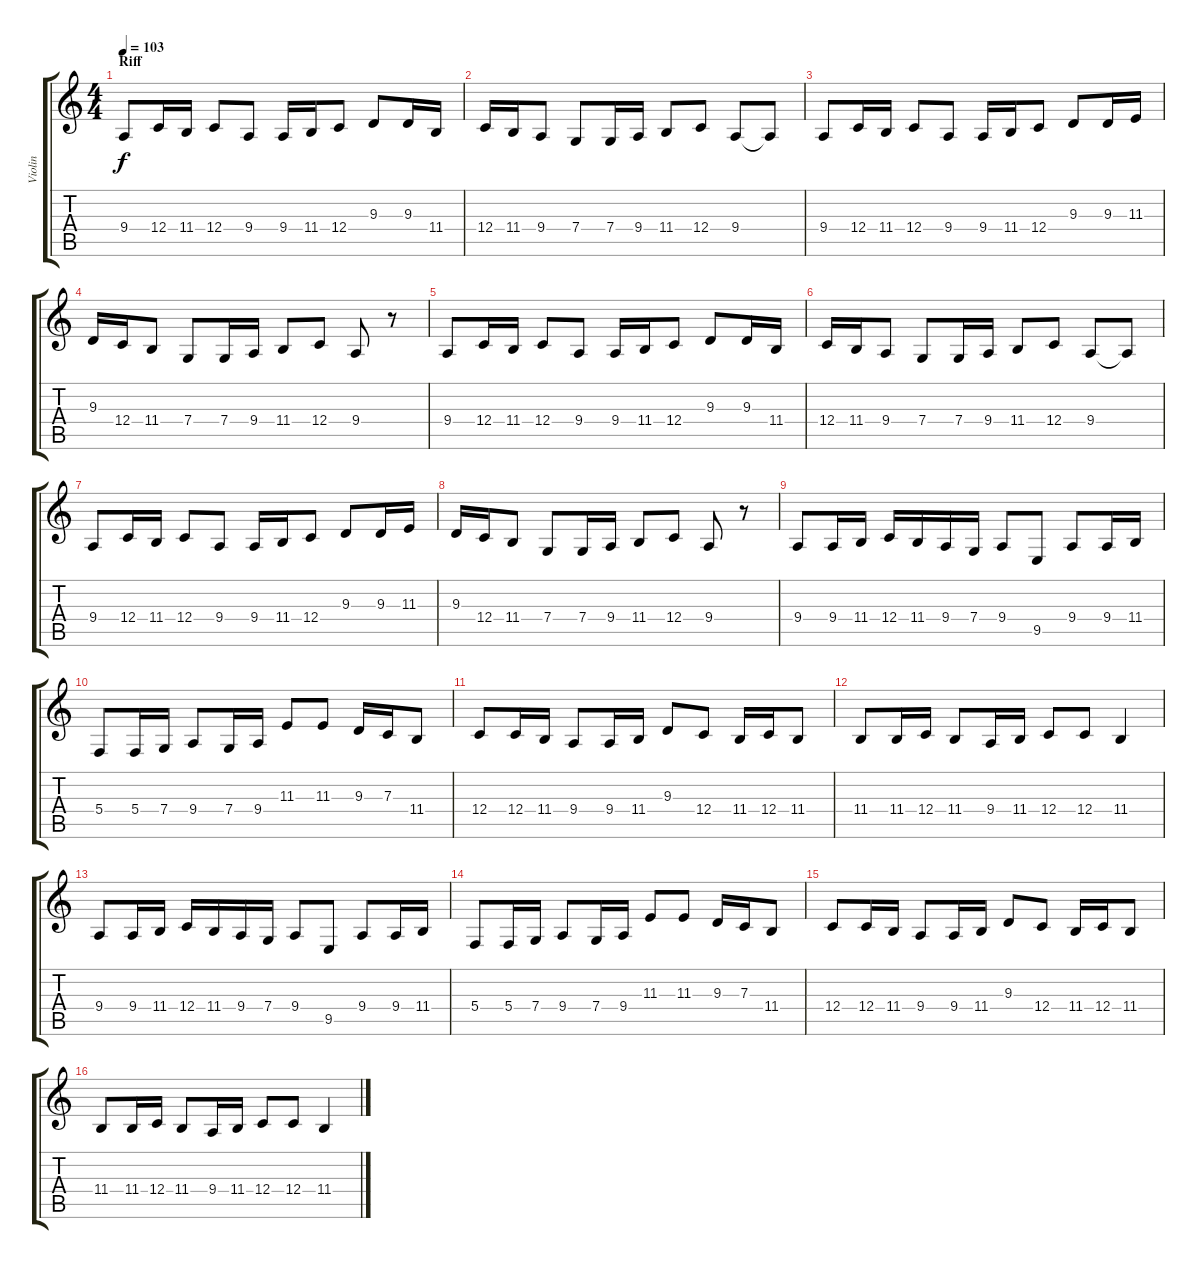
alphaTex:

\track ("Violin" "Violin") {instrument violin}
\staff {score tabs}
\tuning (D4 A3 F3 C3 G2 D2) {hide}
\ts (4 4)
\section ("" "Riff")
\tempo 103
\clef g2
\ks aminor
9.4.8{dy f instrument violin} 12.4.16 11.4.16 12.4.8 9.4.8 9.4.16 11.4.16 12.4.8 9.3.8 9.3.16 11.4.16 |
12.4.16 11.4.16 9.4.8 7.4.8 7.4.16 9.4.16 11.4.8 12.4.8 9.4.8 9.4{t}.8 |
9.4.8 12.4.16 11.4.16 12.4.8 9.4.8 9.4.16 11.4.16 12.4.8 9.3.8 9.3.16 11.3.16 |
9.3.16 12.4.16 11.4.8 7.4.8 7.4.16 9.4.16 11.4.8 12.4.8 9.4.8 r.8 |
9.4.8 12.4.16 11.4.16 12.4.8 9.4.8 9.4.16 11.4.16 12.4.8 9.3.8 9.3.16 11.4.16 |
12.4.16 11.4.16 9.4.8 7.4.8 7.4.16 9.4.16 11.4.8 12.4.8 9.4.8 9.4{t}.8 |
9.4.8 12.4.16 11.4.16 12.4.8 9.4.8 9.4.16 11.4.16 12.4.8 9.3.8 9.3.16 11.3.16 |
9.3.16 12.4.16 11.4.8 7.4.8 7.4.16 9.4.16 11.4.8 12.4.8 9.4.8 r.8 |
9.4.8 9.4.16 11.4.16 12.4.16 11.4.16 9.4.16 7.4.16 9.4.8 9.5.8 9.4.8 9.4.16 11.4.16 |
5.4.8 5.4.16 7.4.16 9.4.8 7.4.16 9.4.16 11.3.8 11.3.8 9.3.16 7.3.16 11.4.8 |
12.4.8 12.4.16 11.4.16 9.4.8 9.4.16 11.4.16 9.3.8 12.4.8 11.4.16 12.4.16 11.4.8 |
11.4.8 11.4.16 12.4.16 11.4.8 9.4.16 11.4.16 12.4.8 12.4.8 11.4.4 |
9.4.8 9.4.16 11.4.16 12.4.16 11.4.16 9.4.16 7.4.16 9.4.8 9.5.8 9.4.8 9.4.16 11.4.16 |
5.4.8 5.4.16 7.4.16 9.4.8 7.4.16 9.4.16 11.3.8 11.3.8 9.3.16 7.3.16 11.4.8 |
12.4.8 12.4.16 11.4.16 9.4.8 9.4.16 11.4.16 9.3.8 12.4.8 11.4.16 12.4.16 11.4.8 |
11.4.8 11.4.16 12.4.16 11.4.8 9.4.16 11.4.16 12.4.8 12.4.8 11.4.4
